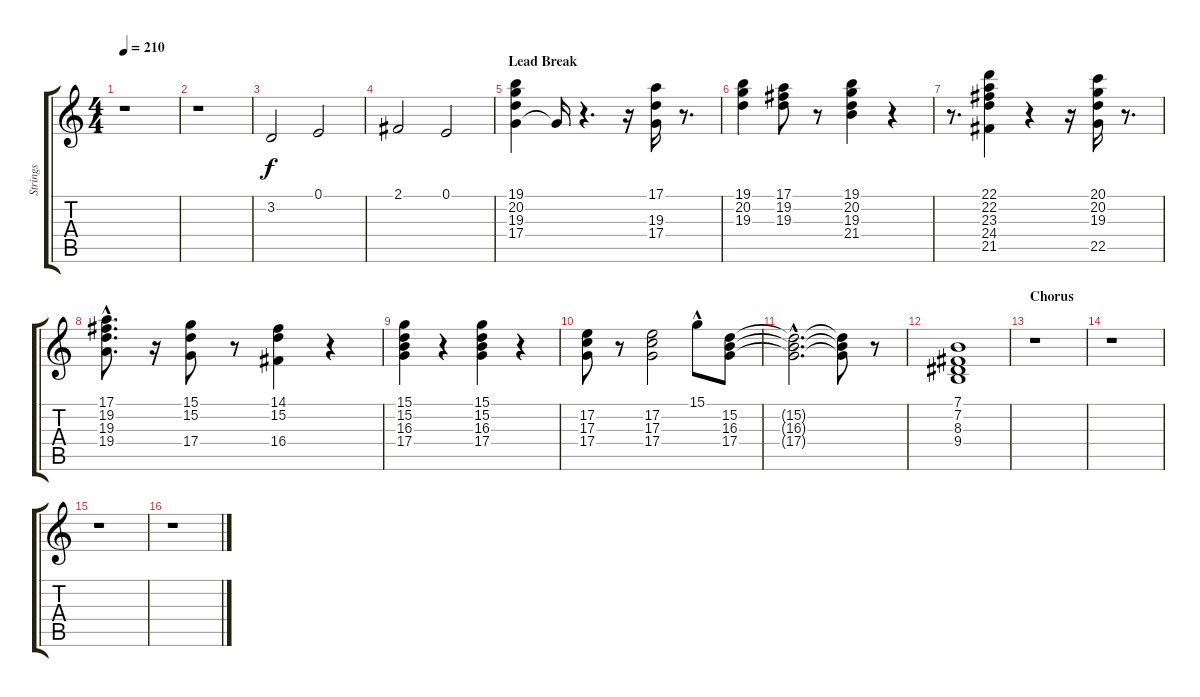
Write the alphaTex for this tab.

\track ("Strings" "Strings") {instrument synthstrings1}
\staff {score tabs}
\tuning (E4 B3 G3 D3 A2 E2) {hide}
\ts (4 4)
\tempo 210
\clef g2
\ks c
r.1{dy f} |
r.1 |
3.2.2 0.1.2 |
2.1.2 0.1.2 |
\section ("" "Lead Break")
(19.1 20.2 19.3 17.4).4 17.4{t}.16 r.4{d} r.16 (17.1 19.3 17.4).16 r.8{d} |
(19.1 20.2 19.3).4 (17.1 19.2 19.3).8 r.8 (19.1 20.2 19.3 21.4).4 r.4 |
r.8{d} (22.1 22.2 23.3 24.4 21.5).4 r.4 r.16 (20.1 20.2 19.3 22.5).16 r.8{d} |
(17.1{hac} 19.2{hac} 19.3{hac} 19.4{hac}).8{d} r.16 (15.1 15.2 17.4).8 r.8 (14.1 15.2 16.4).4 r.4 |
(15.1 15.2 16.3 17.4).4 r.4 (15.1 15.2 16.3 17.4).4 r.4 |
(17.2 17.3 17.4).8 r.8 (17.2 17.3 17.4).2 15.1{hac}.8 (15.2 16.3 17.4).8 |
(15.2{hac t} 16.3{hac t} 17.4{hac t}).2{d} (15.2{t} 16.3{t} 17.4{t}).8 r.8 |
(7.1 7.2 8.3 9.4).1 |
\section ("" "Chorus")
r.1 |
r.1 |
r.1 |
r.1
